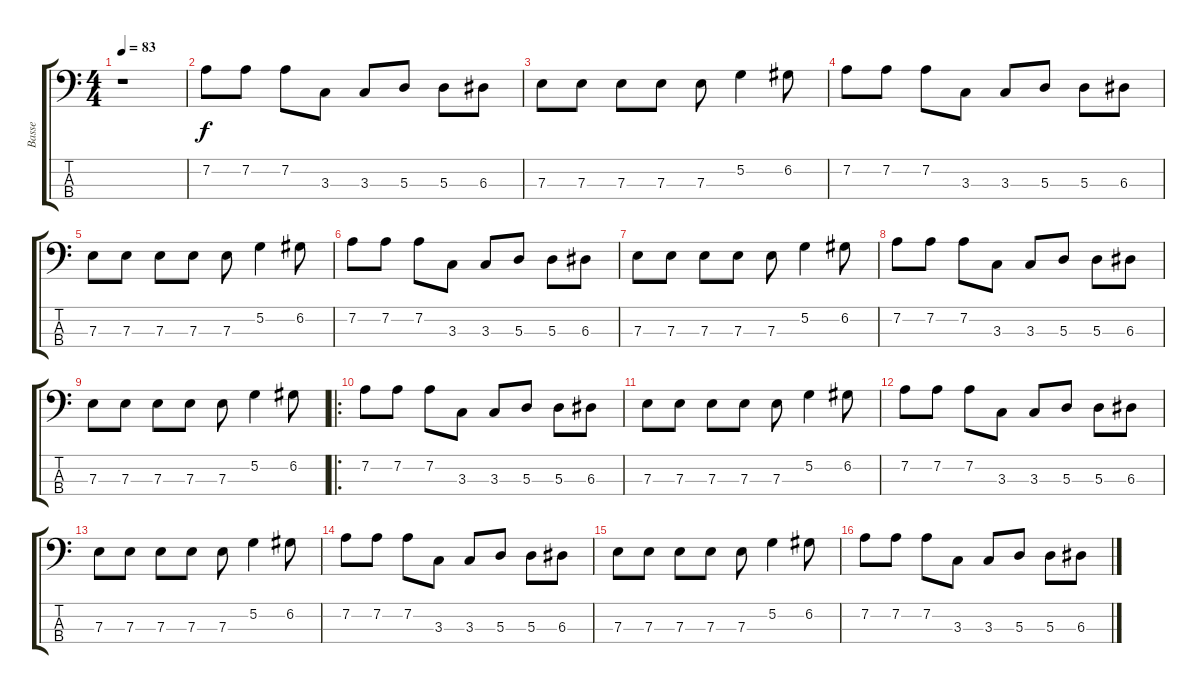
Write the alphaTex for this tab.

\track ("Basse" "Basse") {instrument fretlessbass}
\staff {score tabs}
\tuning (G2 D2 A1 E1) {hide}
\ts (4 4)
\tempo 83
\clef f4
\ks c
r.1{dy f instrument fretlessbass} |
7.2.8 7.2.8 7.2.8 3.3.8 3.3.8 5.3.8 5.3.8 6.3.8 |
7.3.8 7.3.8 7.3.8 7.3.8 7.3.8 5.2.4 6.2.8 |
7.2.8 7.2.8 7.2.8 3.3.8 3.3.8 5.3.8 5.3.8 6.3.8 |
7.3.8 7.3.8 7.3.8 7.3.8 7.3.8 5.2.4 6.2.8 |
7.2.8 7.2.8 7.2.8 3.3.8 3.3.8 5.3.8 5.3.8 6.3.8 |
7.3.8 7.3.8 7.3.8 7.3.8 7.3.8 5.2.4 6.2.8 |
7.2.8 7.2.8 7.2.8 3.3.8 3.3.8 5.3.8 5.3.8 6.3.8 |
7.3.8 7.3.8 7.3.8 7.3.8 7.3.8 5.2.4 6.2.8 |
\ro
7.2.8 7.2.8 7.2.8 3.3.8 3.3.8 5.3.8 5.3.8 6.3.8 |
7.3.8 7.3.8 7.3.8 7.3.8 7.3.8 5.2.4 6.2.8 |
7.2.8 7.2.8 7.2.8 3.3.8 3.3.8 5.3.8 5.3.8 6.3.8 |
7.3.8 7.3.8 7.3.8 7.3.8 7.3.8 5.2.4 6.2.8 |
7.2.8 7.2.8 7.2.8 3.3.8 3.3.8 5.3.8 5.3.8 6.3.8 |
7.3.8 7.3.8 7.3.8 7.3.8 7.3.8 5.2.4 6.2.8 |
7.2.8 7.2.8 7.2.8 3.3.8 3.3.8 5.3.8 5.3.8 6.3.8
